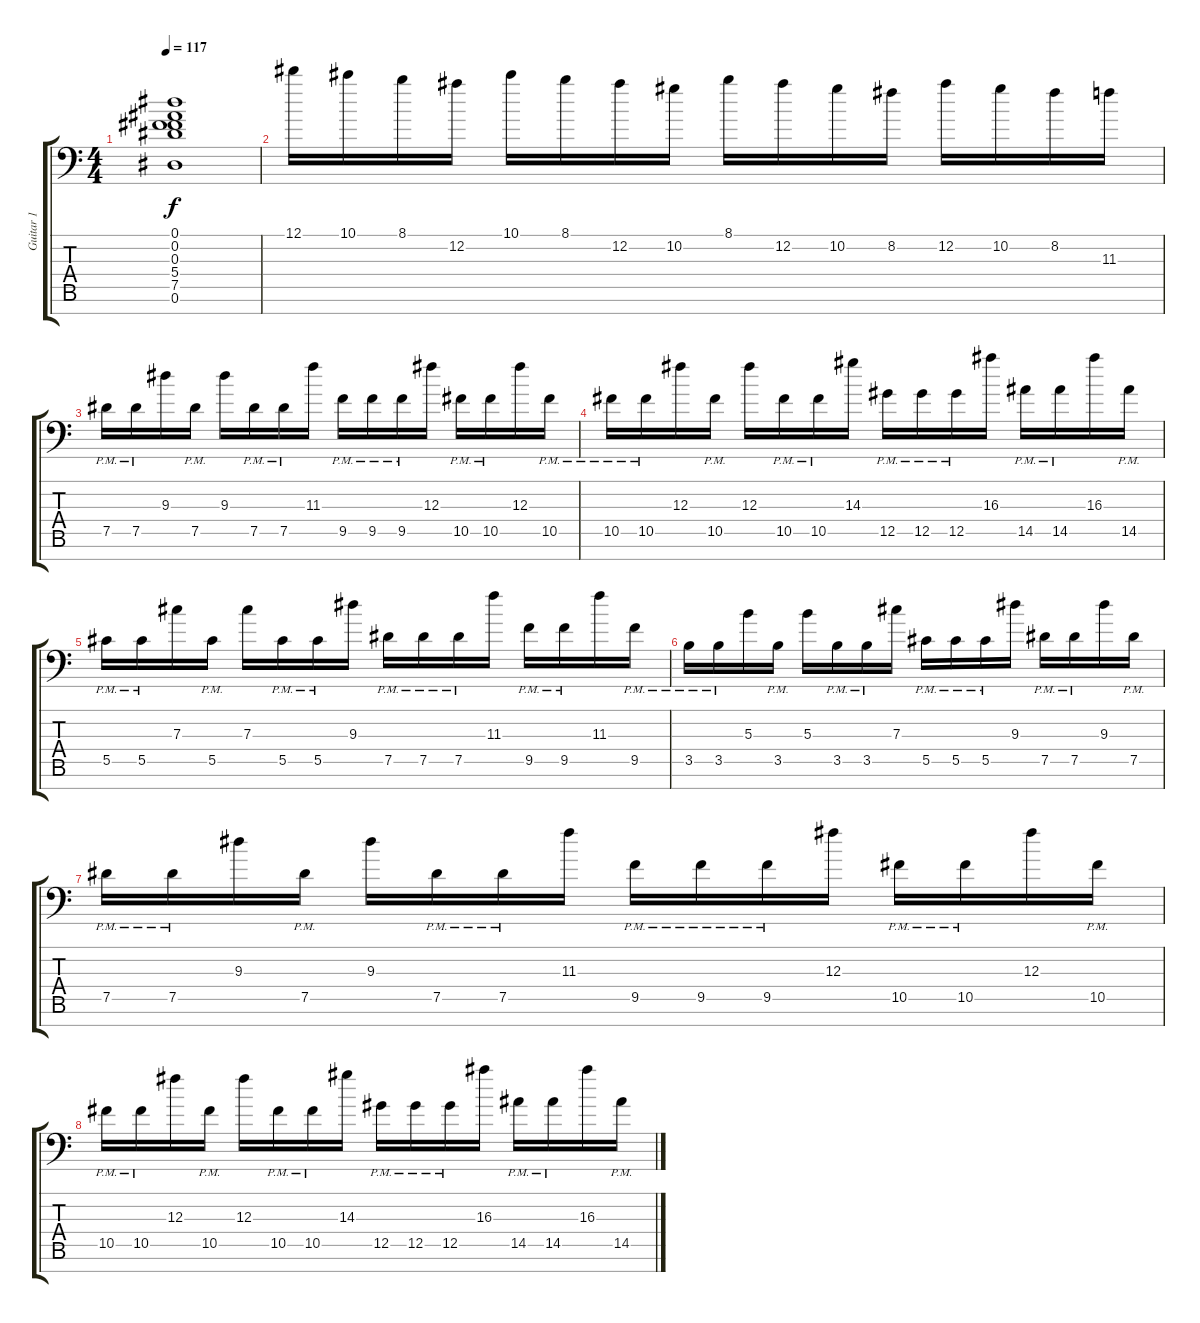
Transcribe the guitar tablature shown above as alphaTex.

\track ("Guitar 1" "Guitar 1") {instrument distortionguitar}
\staff {score tabs}
\tuning (Eb4 Bb3 Gb3 Db3 Ab2 Eb2 Bb1) {hide}
\ts (4 4)
\tempo 117
\clef f4
\ks c
(0.1 0.2 0.3 5.4 7.5 0.6).1{dy f} |
12.1.16 10.1.16 8.1.16 12.2.16 10.1.16 8.1.16 12.2.16 10.2.16 8.1.16 12.2.16 10.2.16 8.2.16 12.2.16 10.2.16 8.2.16 11.3.16 |
7.5{pm}.16 7.5{pm}.16 9.3.16 7.5{pm}.16 9.3.16 7.5{pm}.16 7.5{pm}.16 11.3.16 9.5{pm}.16 9.5{pm}.16 9.5{pm}.16 12.3.16 10.5{pm}.16 10.5{pm}.16 12.3.16 10.5{pm}.16 |
10.5{pm}.16 10.5{pm}.16 12.3.16 10.5{pm}.16 12.3.16 10.5{pm}.16 10.5{pm}.16 14.3.16 12.5{pm}.16 12.5{pm}.16 12.5{pm}.16 16.3.16 14.5{pm}.16 14.5{pm}.16 16.3.16 14.5{pm}.16 |
5.5{pm}.16 5.5{pm}.16 7.3.16 5.5{pm}.16 7.3.16 5.5{pm}.16 5.5{pm}.16 9.3.16 7.5{pm}.16 7.5{pm}.16 7.5{pm}.16 11.3.16 9.5{pm}.16 9.5{pm}.16 11.3.16 9.5{pm}.16 |
3.5{pm}.16 3.5{pm}.16 5.3.16 3.5{pm}.16 5.3.16 3.5{pm}.16 3.5{pm}.16 7.3.16 5.5{pm}.16 5.5{pm}.16 5.5{pm}.16 9.3.16 7.5{pm}.16 7.5{pm}.16 9.3.16 7.5{pm}.16 |
7.5{pm}.16 7.5{pm}.16 9.3.16 7.5{pm}.16 9.3.16 7.5{pm}.16 7.5{pm}.16 11.3.16 9.5{pm}.16 9.5{pm}.16 9.5{pm}.16 12.3.16 10.5{pm}.16 10.5{pm}.16 12.3.16 10.5{pm}.16 |
10.5{pm}.16 10.5{pm}.16 12.3.16 10.5{pm}.16 12.3.16 10.5{pm}.16 10.5{pm}.16 14.3.16 12.5{pm}.16 12.5{pm}.16 12.5{pm}.16 16.3.16 14.5{pm}.16 14.5{pm}.16 16.3.16 14.5{pm}.16
